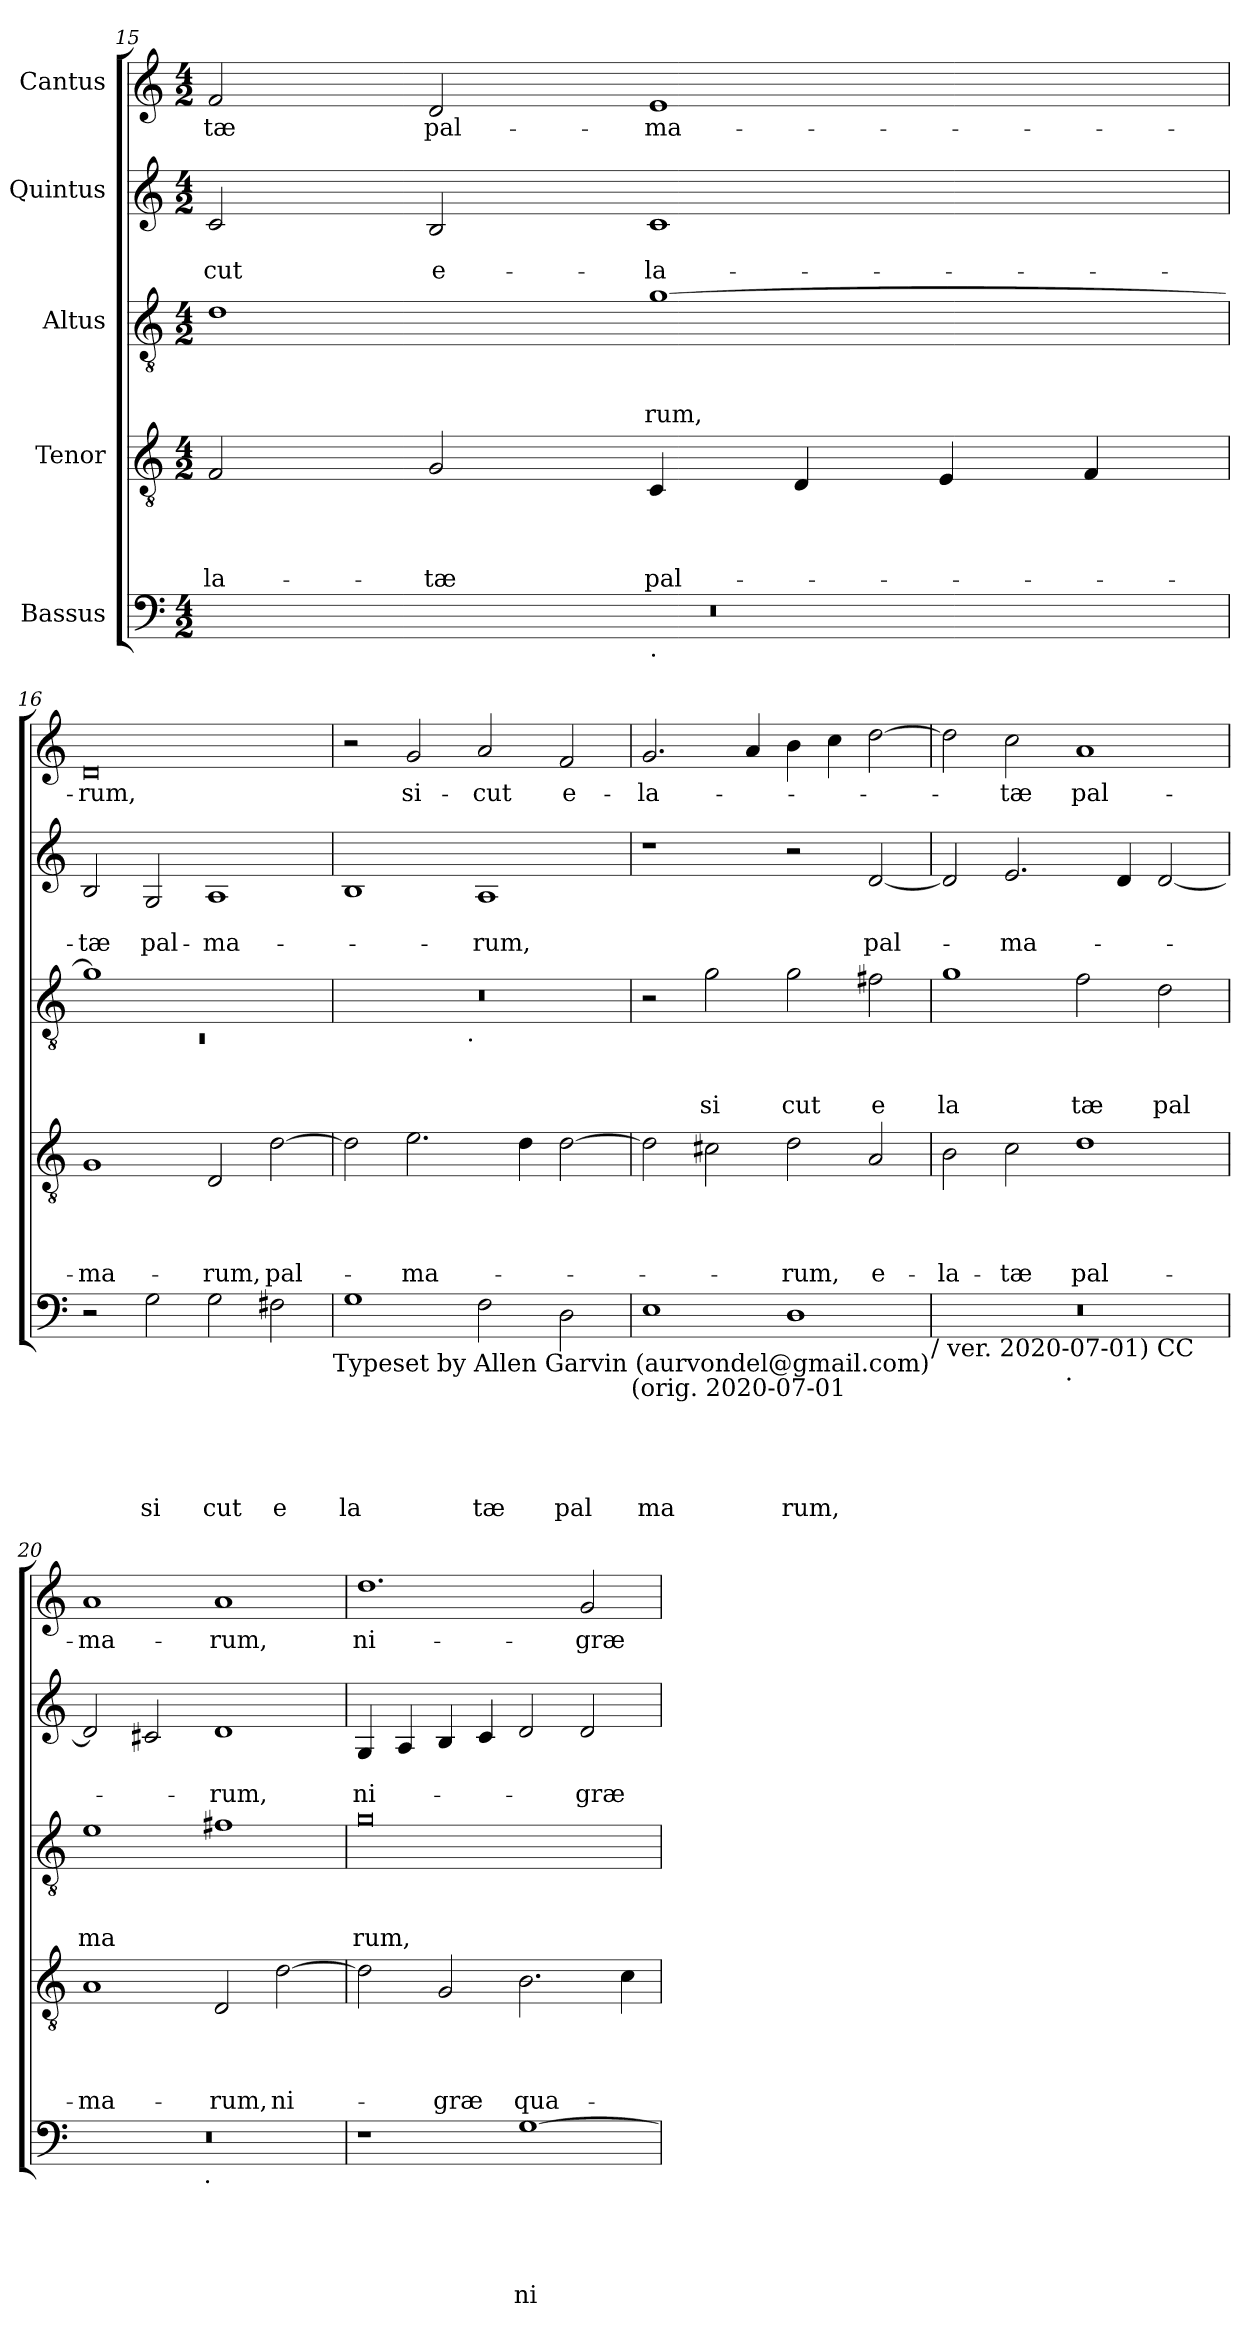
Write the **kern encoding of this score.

**kern	**text	**text	**text	**text	**text	**kern	**text	**text	**text	**text	**kern	**text	**text	**text	**kern	**text	**text	**kern	**text
*part5	*part5	*part5	*part5	*part5	*part5	*part4	*part4	*part4	*part4	*part4	*part3	*part3	*part3	*part3	*part2	*part2	*part2	*part1	*part1
*staff5	*staff5	*staff5	*staff5	*staff5	*staff5	*staff4	*staff4	*staff4	*staff4	*staff4	*staff3	*staff3	*staff3	*staff3	*staff2	*staff2	*staff2	*staff1	*staff1
*I"Bassus	*	*	*	*	*	*I"Tenor	*	*	*	*	*I"Altus	*	*	*	*I"Quintus	*	*	*I"Cantus	*
*clefF4	*	*	*	*	*	*clefGv2	*	*	*	*	*clefGv2	*	*	*	*clefG2	*	*	*clefG2	*
*k[]	*	*	*	*	*	*k[]	*	*	*	*	*k[]	*	*	*	*k[]	*	*	*k[]	*
*C:	*	*	*	*	*	*C:	*	*	*	*	*C:	*	*	*	*C:	*	*	*C:	*
*M4/2	*	*	*	*	*	*M4/2	*	*	*	*	*M4/2	*	*	*	*M4/2	*	*	*M4/2	*
=15	=15	=15	=15	=15	=15	=15	=15	=15	=15	=15	=15	=15	=15	=15	=15	=15	=15	=15	=15
!	!	!	!	!	!	!	!	!	!	!LO:LY:b	!	!	!	!	!	!	!LO:LY:b	!	!LO:LY:b
*^	*	*	*	*	*	*	*	*	*	*	*	*	*	*	*	*	*	*	*
0r	1ryy	.	.	.	.	.	2F/	.	.	.	-la-	1d	.	.	.	2c/	.	-cut	2f/	-tæ
!	!	!	!	!	!	!	!	!	!	!	!LO:LY:b	!	!	!	!	!	!	!LO:LY:b	!	!LO:LY:b
.	.	.	.	.	.	.	2G/	.	.	.	-tæ	.	.	.	.	2B/	.	e-	2d/	pal-
!	!LO:TX:b:t=.	!	!	!	!	!	!	!	!	!	!	!	!	!	!	!	!	!	!	!
!	!	!	!	!	!	!	!	!	!	!	!LO:LY:b	!	!	!	!LO:LY:b	!	!	!LO:LY:b	!	!LO:LY:b
.	1ryy	.	.	.	.	.	4C/	.	.	.	pal-	[>1g	.	.	rum,	1c	.	-la-	1e	-ma-
.	.	.	.	.	.	.	4D/	.	.	.	.	.	.	.	.	.	.	.	.	.
.	.	.	.	.	.	.	4E/	.	.	.	.	.	.	.	.	.	.	.	.	.
.	.	.	.	.	.	.	4F/	.	.	.	.	.	.	.	.	.	.	.	.	.
=16	=16	=16	=16	=16	=16	=16	=16	=16	=16	=16	=16	=16	=16	=16	=16	=16	=16	=16	=16	=16
*	*	*	*	*	*	*	*	*	*	*	*	*^	*	*	*	*	*	*	*	*
!	!	!	!	!	!	!	!	!	!	!	!LO:LY:b	!	!LO:N:vis=1	!	!	!	!	!	!LO:LY:b	!	!LO:LY:b
*v	*v	*	*	*	*	*	*	*	*	*	*	*	*	*	*	*	*	*	*	*	*
2r	.	.	.	.	.	1G	.	.	.	-ma-	1g]	0rC	.	.	.	2B/	.	-tæ	0d	-rum,
!	!	!	!	!	!LO:LY:b	!	!	!	!	!	!	!	!	!	!	!	!	!LO:LY:b	!	!
2G\	.	.	.	.	si	.	.	.	.	.	.	.	.	.	.	2G/	.	pal-	.	.
!	!	!	!	!	!LO:LY:b	!	!	!	!	!LO:LY:b	!	!	!	!	!	!	!	!LO:LY:b	!	!
2G\	.	.	.	.	cut	2D/	.	.	.	-rum,	1ryy	.	.	.	.	1A	.	-ma-	.	.
!	!	!	!	!	!LO:LY:b	!	!	!	!	!LO:LY:b	!	!	!	!	!	!	!	!	!	!
2F#X\	.	.	.	.	e	[>2d\	.	.	.	pal-	.	.	.	.	.	.	.	.	.	.
!LO:TX:b:t=Typeset by Allen Garvin (aurvondel@gmail.com)	!	!	!	!	!	!	!	!	!	!	!	!	!	!	!	!	!	!	!	!
=17	=17	=17	=17	=17	=17	=17	=17	=17	=17	=17	=17	=17	=17	=17	=17	=17	=17	=17	=17	=17
!	!	!	!	!	!LO:LY:b	!	!	!	!	!	!	!	!	!	!	!	!	!	!	!
1G	.	.	.	.	la	2d\]	.	.	.	.	0r	2ryy	.	.	.	1B	.	.	2r	.
!	!	!	!	!	!	!	!	!	!	!LO:LY:b	!	!	!	!	!	!	!	!	!	!LO:LY:b
.	.	.	.	.	.	2.e\	.	.	.	-ma-	.	4...ryy	.	.	.	.	.	.	2g/	si-
!	!	!	!	!	!	!	!	!	!	!	!	!LO:TX:b:t=.	!	!	!	!	!	!	!	!
.	.	.	.	.	.	.	.	.	.	.	.	1ryy	.	.	.	.	.	.	.	.
!	!	!	!	!	!LO:LY:b	!	!	!	!	!	!	!	!	!	!	!	!	!LO:LY:b	!	!LO:LY:b
2F\	.	.	.	.	tæ	.	.	.	.	.	.	.	.	.	.	1A	.	-rum,	2a/	-cut
.	.	.	.	.	.	4d\	.	.	.	.	.	.	.	.	.	.	.	.	.	.
!	!	!	!	!	!LO:LY:b	!	!	!	!	!	!	!	!	!	!	!	!	!	!	!LO:LY:b
2D\	.	.	.	.	pal	[>2d\	.	.	.	.	.	.	.	.	.	.	.	.	2f/	e-
.	.	.	.	.	.	.	.	.	.	.	.	32ryy	.	.	.	.	.	.	.	.
!LO:TX:b:t=(orig. 2020-07-01	!	!	!	!	!	!	!	!	!	!	!	!	!	!	!	!	!	!	!	!
=18	=18	=18	=18	=18	=18	=18	=18	=18	=18	=18	=18	=18	=18	=18	=18	=18	=18	=18	=18	=18
!	!	!	!	!	!LO:LY:b	!	!	!	!	!	!	!	!	!	!	!	!	!	!	!LO:LY:b
*	*	*	*	*	*	*	*	*	*	*	*v	*v	*	*	*	*	*	*	*	*
1E	.	.	.	.	ma	2d\]	.	.	.	.	2r	.	.	.	1r	.	.	2.g/	-la-
!	!	!	!	!	!	!	!	!	!	!	!	!	!	!LO:LY:b	!	!	!	!	!
.	.	.	.	.	.	2c#X\	.	.	.	.	2g\	.	.	si	.	.	.	.	.
.	.	.	.	.	.	.	.	.	.	.	.	.	.	.	.	.	.	4a/	.
!	!	!	!	!	!LO:LY:b	!	!	!	!	!LO:LY:b	!	!	!	!LO:LY:b	!	!	!	!	!
1D	.	.	.	.	rum,	2d\	.	.	.	-rum,	2g\	.	.	cut	2r	.	.	4b\	.
.	.	.	.	.	.	.	.	.	.	.	.	.	.	.	.	.	.	4cc\	.
!	!	!	!	!	!	!	!	!	!	!LO:LY:b	!	!	!	!LO:LY:b	!	!	!LO:LY:b	!	!
.	.	.	.	.	.	2A/	.	.	.	e-	2f#X\	.	.	e	[<2d/	.	pal-	[>2dd\	.
!LO:TX:b:t=/ ver. 2020-07-01) CC	!	!	!	!	!	!	!	!	!	!	!	!	!	!	!	!	!	!	!
=19	=19	=19	=19	=19	=19	=19	=19	=19	=19	=19	=19	=19	=19	=19	=19	=19	=19	=19	=19
!	!	!	!	!	!	!	!	!	!	!LO:LY:b	!	!	!	!LO:LY:b	!	!	!	!	!
*^	*	*	*	*	*	*	*	*	*	*	*	*	*	*	*	*	*	*	*
0r	2ryy	.	.	.	.	.	2B\	.	.	.	-la-	1g	.	.	la	2d/]	.	.	2dd\]	.
!	!	!	!	!	!	!	!	!	!	!	!LO:LY:b	!	!	!	!	!	!	!LO:LY:b	!	!LO:LY:b
.	4...ryy	.	.	.	.	.	2c\	.	.	.	-tæ	.	.	.	.	2.e/	.	-ma-	2cc\	-tæ
!	!LO:TX:b:t=.	!	!	!	!	!	!	!	!	!	!	!	!	!	!	!	!	!	!	!
.	1ryy	.	.	.	.	.	.	.	.	.	.	.	.	.	.	.	.	.	.	.
!	!	!	!	!	!	!	!	!	!	!	!LO:LY:b	!	!	!	!LO:LY:b	!	!	!	!	!LO:LY:b
.	.	.	.	.	.	.	1d	.	.	.	pal-	2f\	.	.	tæ	.	.	.	1a	pal-
.	.	.	.	.	.	.	.	.	.	.	.	.	.	.	.	4d/	.	.	.	.
!	!	!	!	!	!	!	!	!	!	!	!	!	!	!	!LO:LY:b	!	!	!	!	!
.	.	.	.	.	.	.	.	.	.	.	.	2d\	.	.	pal	[<2d/	.	.	.	.
.	32ryy	.	.	.	.	.	.	.	.	.	.	.	.	.	.	.	.	.	.	.
=20	=20	=20	=20	=20	=20	=20	=20	=20	=20	=20	=20	=20	=20	=20	=20	=20	=20	=20	=20	=20
!	!	!	!	!	!	!	!	!	!	!	!LO:LY:b	!	!	!	!LO:LY:b	!	!	!	!	!LO:LY:b
0r	2ryy	.	.	.	.	.	1A	.	.	.	-ma-	1e	.	.	ma	2d/]	.	.	1a	-ma-
.	4...ryy	.	.	.	.	.	.	.	.	.	.	.	.	.	.	2c#X/	.	.	.	.
!	!LO:TX:b:t=.	!	!	!	!	!	!	!	!	!	!	!	!	!	!	!	!	!	!	!
.	1ryy	.	.	.	.	.	.	.	.	.	.	.	.	.	.	.	.	.	.	.
!	!	!	!	!	!	!	!	!	!	!	!LO:LY:b	!	!	!	!	!	!	!LO:LY:b	!	!LO:LY:b
.	.	.	.	.	.	.	2D/	.	.	.	-rum,	1f#X	.	.	.	1d	.	-rum,	1a	-rum,
!	!	!	!	!	!	!	!	!	!	!	!LO:LY:b	!	!	!	!	!	!	!	!	!
.	.	.	.	.	.	.	[>2d\	.	.	.	ni-	.	.	.	.	.	.	.	.	.
.	32ryy	.	.	.	.	.	.	.	.	.	.	.	.	.	.	.	.	.	.	.
!!LO:PB:g=z
=21	=21	=21	=21	=21	=21	=21	=21	=21	=21	=21	=21	=21	=21	=21	=21	=21	=21	=21	=21	=21
!	!	!	!	!	!	!	!	!	!	!	!	!	!	!	!LO:LY:b	!	!	!LO:LY:b	!	!LO:LY:b
*v	*v	*	*	*	*	*	*	*	*	*	*	*	*	*	*	*	*	*	*	*
1r	.	.	.	.	.	2d\]	.	.	.	.	0g	.	.	rum,	4G/	.	ni-	1.dd	ni-
.	.	.	.	.	.	.	.	.	.	.	.	.	.	.	4A/	.	.	.	.
!	!	!	!	!	!	!	!	!	!	!LO:LY:b	!	!	!	!	!	!	!	!	!
.	.	.	.	.	.	2G/	.	.	.	-græ	.	.	.	.	4B/	.	.	.	.
.	.	.	.	.	.	.	.	.	.	.	.	.	.	.	4c/	.	.	.	.
!	!	!	!	!	!LO:LY:b	!	!	!	!	!LO:LY:b	!	!	!	!	!	!	!	!	!
[>1G	.	.	.	.	ni-	2.B\	.	.	.	qua-	.	.	.	.	2d/	.	.	.	.
!	!	!	!	!	!	!	!	!	!	!	!	!	!	!	!	!	!LO:LY:b	!	!LO:LY:b
.	.	.	.	.	.	.	.	.	.	.	.	.	.	.	2d/	.	-græ	2g/	-græ
.	.	.	.	.	.	4c\	.	.	.	.	.	.	.	.	.	.	.	.	.
=	=	=	=	=	=	=	=	=	=	=	=	=	=	=	=	=	=	=	=
*-	*-	*-	*-	*-	*-	*-	*-	*-	*-	*-	*-	*-	*-	*-	*-	*-	*-	*-	*-
